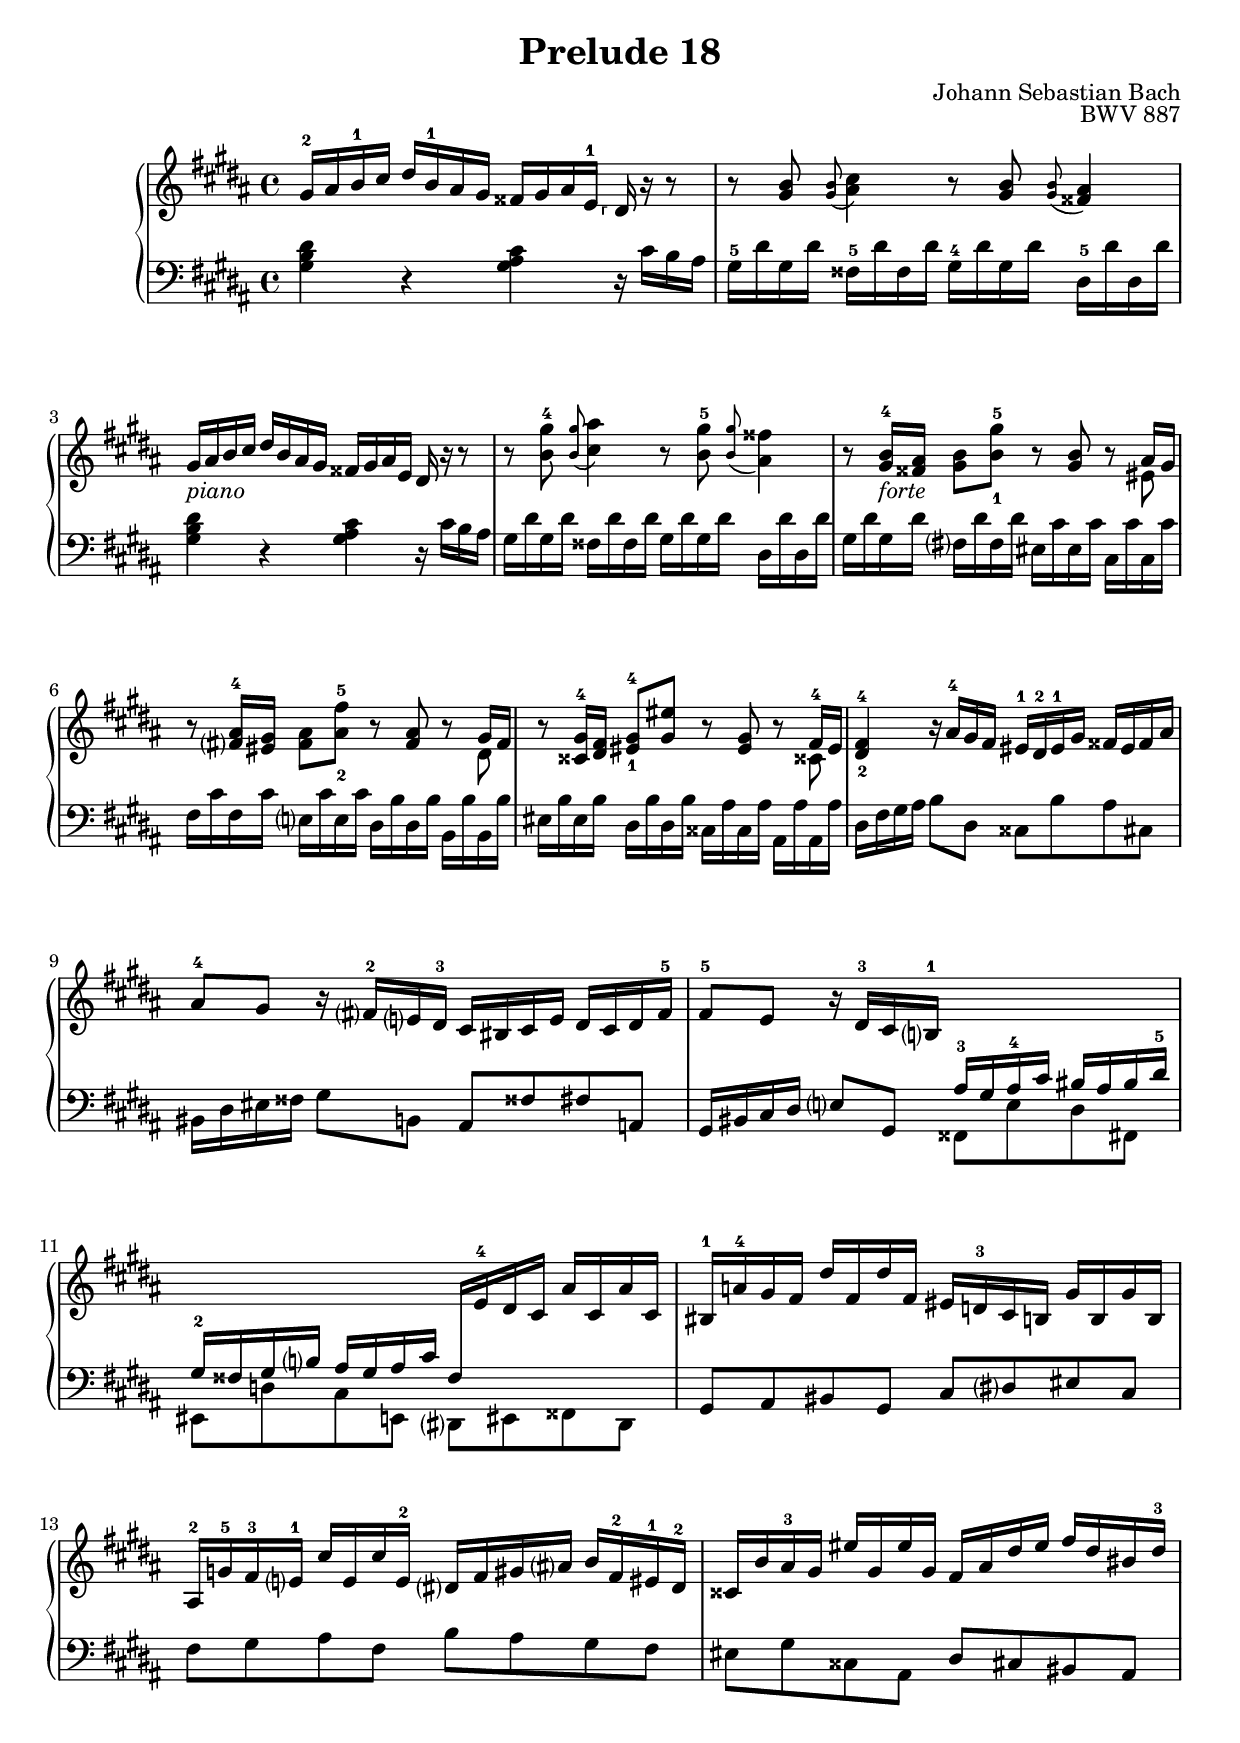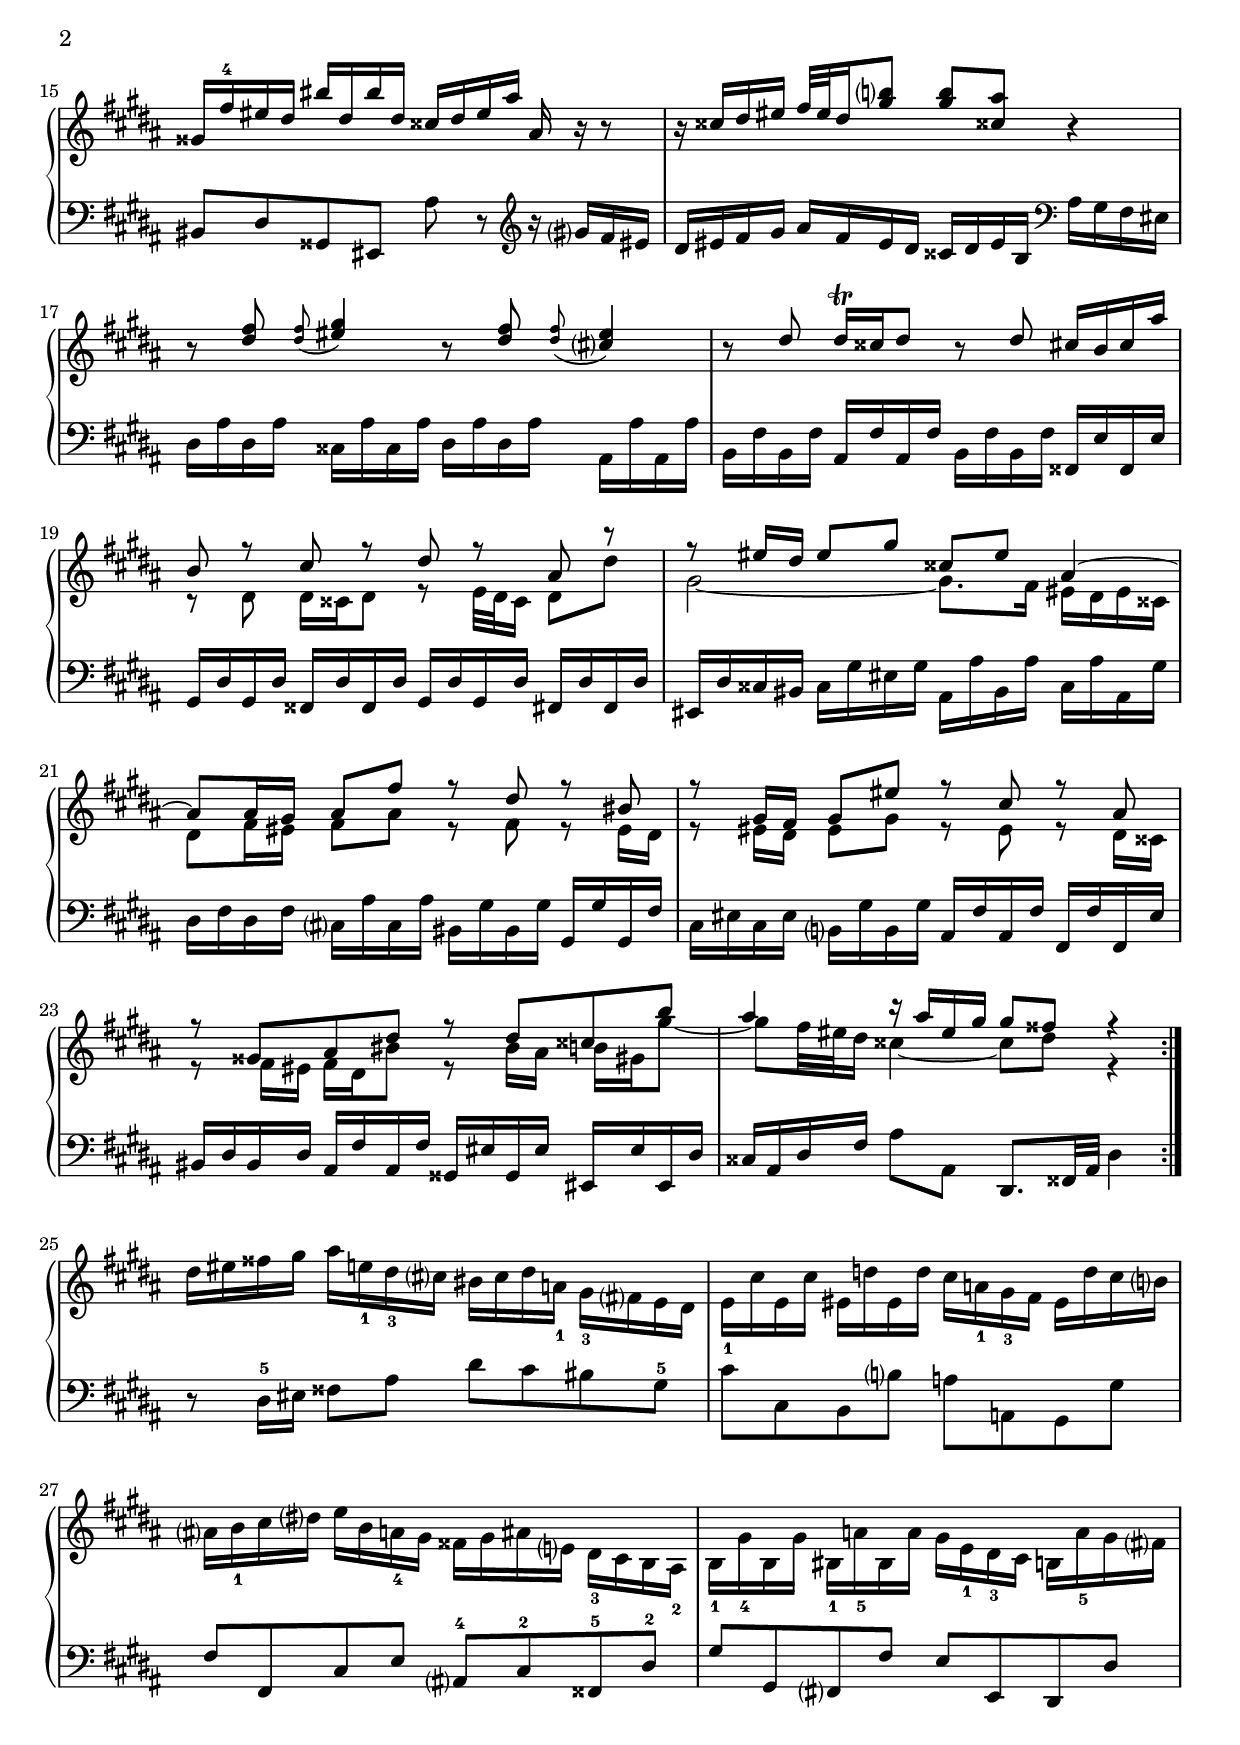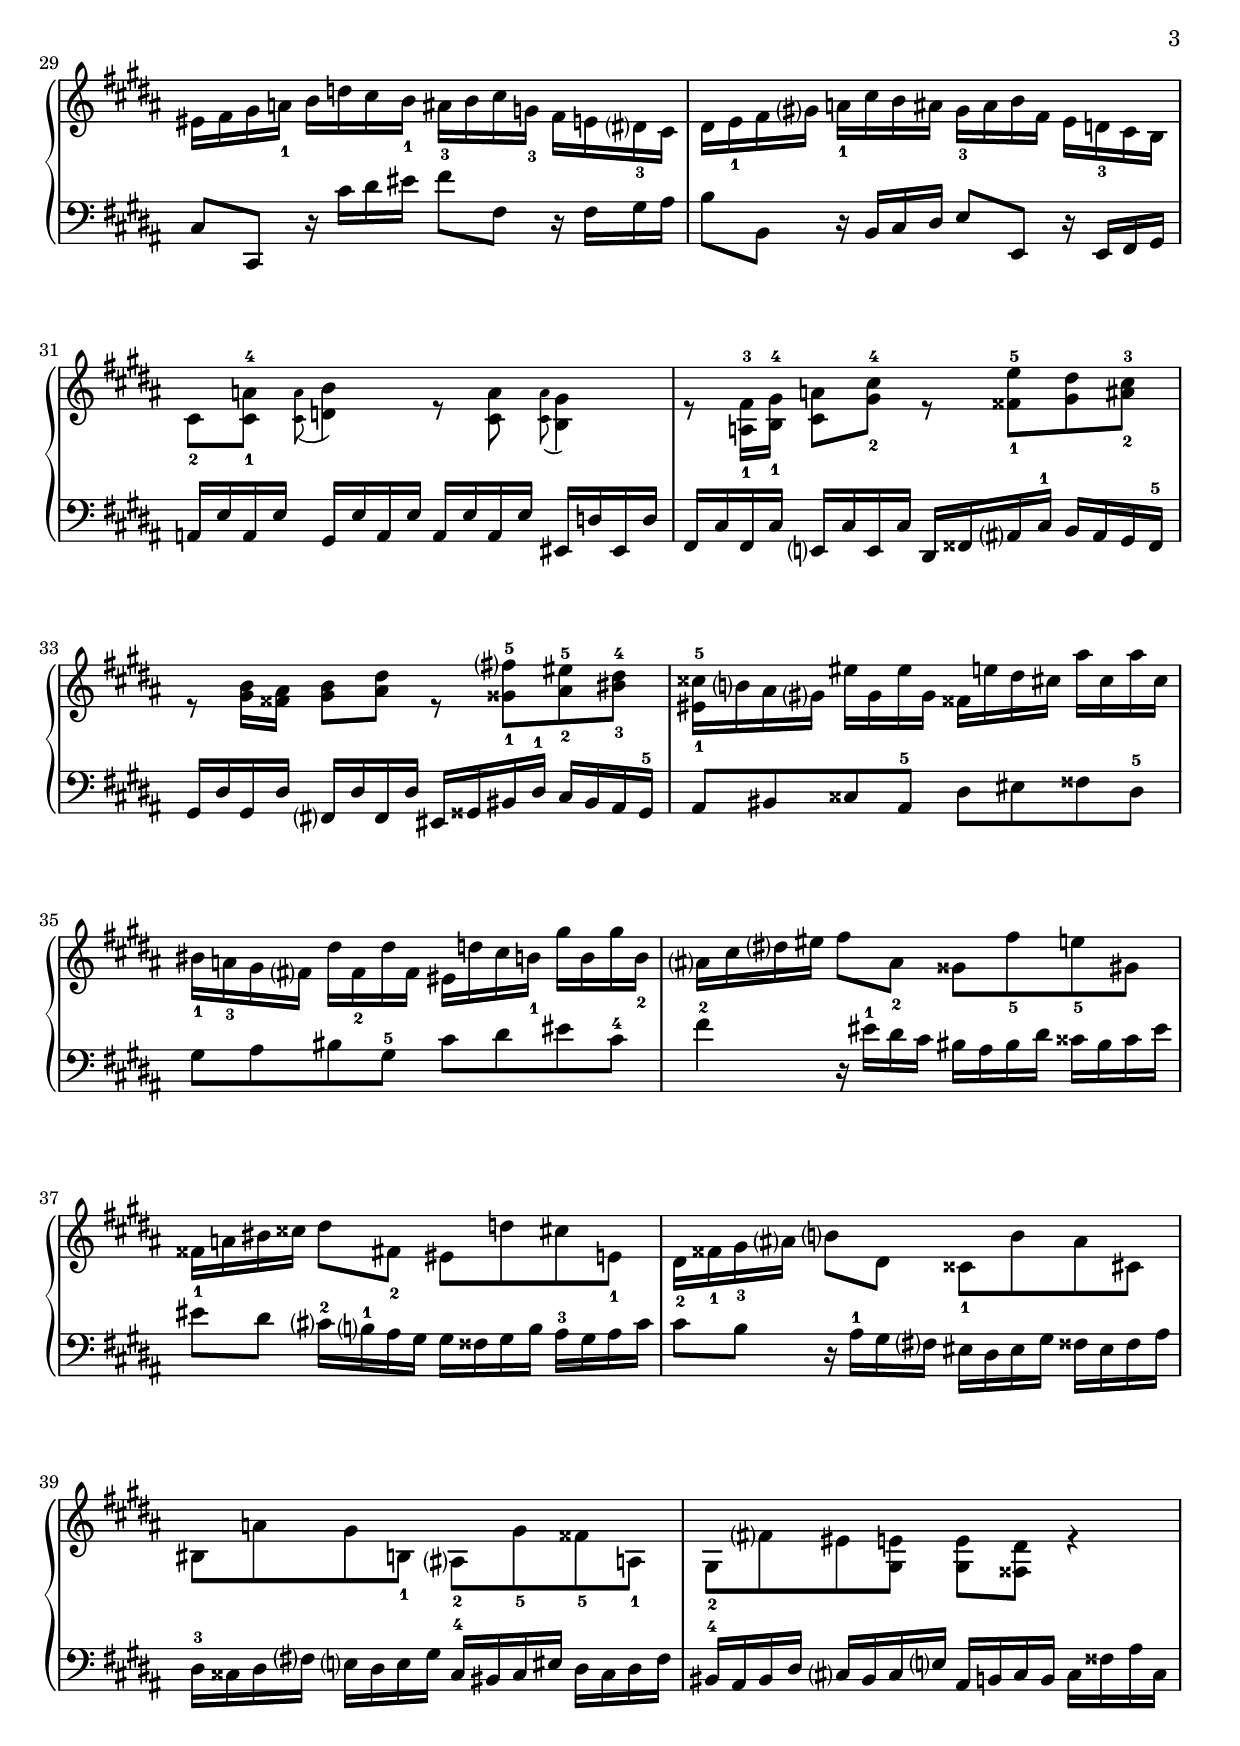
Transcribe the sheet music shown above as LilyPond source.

\version "2.20.0"

\header {
  title = "Prelude 18"
  composer = "Johann Sebastian Bach"
  opus = "BWV 887"
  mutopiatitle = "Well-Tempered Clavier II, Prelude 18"
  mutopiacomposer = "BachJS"
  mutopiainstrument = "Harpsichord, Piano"
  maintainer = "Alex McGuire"
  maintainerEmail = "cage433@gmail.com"
  version = "2.22.1"
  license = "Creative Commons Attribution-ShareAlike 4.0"
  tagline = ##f
}

global = {
  \key gis \minor
  \time 4/4
  \accidentalStyle modern-cautionary
}

\paper {
   ragged-bottom = ##f
   ragged-last-bottom = ##f
}
\include "articulate.ly"


clairnote-type = dn
% \include "include/clairnote.ly"


lhMark = \markup { 
  \path #0.1 #'((moveto -1 0)(rlineto 0 1.5)(rlineto 0.5 0))
}
rhMark = \markup { 
  \path #0.1 #'((moveto -1 0)(rlineto 0 -1.5)(rlineto 0.5 0))
}
                 
upper = \new Voice \relative c' {

    <gis'-2>16   ais b-1 cis 	dis b-1 ais gis  				fisis gis ais e-1              		\once \set fingeringOrientations=#'(left) <dis \finger"⸢"> r16 r8 				 		|
    r8 <gis b> 				\appoggiatura <gis b> <ais cis>4  		
                                                                                                      r8 <gis b> 				\appoggiatura <gis b> <fisis ais>4	|
  gis16_\markup {\italic "piano"} ais b cis 		
                                                   dis b ais gis  				fisis gis ais e              		dis r16 r8 				  		|
  r8 <b' gis'-4> 			\appoggiatura <b gis'> <cis ais'>4  		
                                                                                                      r8 <b gis'-5> 				\appoggiatura <b gis'> <ais fisis'>4	|
 
  % bar 5
  r8 <gis b-4>16_\markup {\italic "forte"} <fisis ais> 
                                                   <gis b>8 <b-1 gis'-5> 		r8 <gis b>8 				r8 << {ais16 gis} \\ eis8>> 		|
  r8 <fis ais-4>16 <eis gis> 	<fis ais>8 <ais-2 fis'-5> 		r8 <ais fis>8 				r8 << {gis16 fis} \\ dis8>> 		|
  r8 <cisis gis'-4>16 <dis fis> 	<eis-1 gis-4>8 <gis eis'>		 r8 <eis gis>8 				r8 << {fis16-4 eis} \\ cisis!8>> 		|
  <dis-2 fis-4>4			r16 ais'-4 gis fis			eis-1 dis-2 eis-1 gis 				fisis eis fisis ais |  
  
   % bar 9
   ais8-4 gis 				r16 fis-2 e dis-3 			cis bis cis e				dis cis dis fis-5			|
   fis8-5 e					r16 dis-3 cis b-1			\change Staff = "down"  \stemUp ais-3 gis  ais-4 cis 			
                                                                                                                                                       bis ais bis dis-5			|
   gis,-2 fisis gis b			ais gis ais cis				fisis, \change Staff = "up" e'-4 dis cis			
                                                                                                                                                       ais' cis, ais' cis,			|
   bis-1 a'-4 gis fis			dis' fis, dis' fis, 				eis d-3 cis b				gis' b, gis' b,			|
   
   % bar 13
   ais-2 g'-5 fis-3 e-1		cis' e, cis' e,-2				dis fis gis ais				b fis-2 eis-1 dis-2		|
   cisis b'ais-3 gis			eis' gis, eis' gis, 				fis ais dis eis				fis dis bis dis-3			|
   gisis, fis'-4 eis dis			bis' dis, bis' dis,				cisis dis eis ais				ais, r16 r8				|
   r16 cisis dis eis			fis32 eis dis16 <gis b>8		<gis b> <cisis,! ais'>			r4					|	
   
   %bar17
   r8 <dis fis>				\appoggiatura <dis fis> <eis gis>4
                                                                                                     r8 <dis fis>				\appoggiatura <dis fis> <cis eis>4	|
   r8 dis 					dis16\trill cisis dis8			r8 dis					cis16 b cis ais'			|
   
   <<
     {\voiceOne
       b,8 r8					cis r8					dis r8 					ais r8   				|
        r8 eis'16 dis			eis8	gis					cisis, eis					ais,4~				|
        
        %bar 21
        ais8 ais16 gis			ais8 fis'8					r8 dis					r8 bis				|
        r8 gis16 fis			gis8 eis'8					r8 cis					r8 ais				|
        r8 gisis				ais dis					r8 dis 					cisis b'				|
        ais4 					r16 ais eis gis				gis8 fisis					r4					|
     }
     \new Voice \relative c' {
       \voiceTwo 
        r8 dis				dis16 cisis dis8				r8 e32 dis cisis16				dis8 dis'			|
        gis,2~										gis8. fis16					eis dis eis cisis			|
        
        %bar 21
        dis8 fis16 eis			fis8 ais					r8 fis						r8 eis16 dis			|
        r8 eis16 dis			eis8	gis					r8 eis					r8 dis16 cisis			|
        r8 fis16 eis				fis dis  bis'8				r8 bis16 ais 				b gis gis'8~			|
        gis8 fis32 eis dis16		cisis4~					cisis8 dis					r4					\bar ":|." 


      %bar 25
      dis16 eis fisis gis			ais e-1 dis-3 cis			bis cis dis a-1				gis-3 fis e dis			|
      e-1 cis' e, cis'			eis, d' eis, d'				cis a-1 gis-3 fis				eis d'cis b				|
      ais b-1 cis dis 			e b a-4 gis				fisis gis ais e				dis-3 cis b ais-2		|
      b-1 gis'-4 b, gis'			bis,-1 a'-5 bis, a'			gis e-1 dis-3 cis			b a'-5 gis fis			|
      
      %bar 29
      eis fis gis a-1			b d cis b-1				ais-3 b cis g-3				fis e dis-3 cis			|
      dis e-1 fis gis			a-1 cis b ais				gis-3 ais b fis				e d-3 cis b			|
      cis8-2 <cis-1 a'-4>		\appoggiatura <cis a'> <d b'>4
                                                                                                     r8 <cis a'> 				\appoggiatura <cis a'> <b gis'>4 |
      r8 <a-1 fis'-3>16 <b-1 gis'-4>		
                                                  <cis a'>8 <gis'-2 cis-4> 		r8 <fisis-1 e'-5>			<gis dis'> <ais-2 cis-3>	|
                                                  
      %bar 33
      r8 <gis b>16 <fisis ais>	<gis b>8 <ais dis>			r8 <gisis-1 fis'-5>			<ais-2 eis'-5> <bis-3 dis-4> 	|
      <eis,-1 cisis'-5>16 b' ais gis	
                                                  eis' gis, eis' gis,				fisis e' dis cis				ais' cis, ais' cis,			|
      bis-1 a-3 gis fis			dis' fis,-2 dis' fis, 			eis d' cis b-1				gis' b, gis' b,-2			|
      ais cis dis eis			fis8 ais,-2					gisis fis'-5					e-5 gis,				|
      
      %bar 37
      fisis16-1 a bis cisis		dis8 fis,-2					eis d'						cis e,-1				|	
      dis16-2 fisis-1 gis-3 ais	b8 dis,					cisis-1 b'					ais cis,				|
      bis a'					gis b,-1					ais-2 gis'-5				fisis-5 a,-1			|
      gis-2 fis' 				eis <gis, e'>	 			<gis e'> <fisis dis'>			r4					|
     
     }
   >> \oneVoice
   
   
   
   
   
}

lower = \new Voice \relative c {

  <gis' b dis>4			r4 					<gis ais cis>				r16 cis b ais	 		|
  gis-5 dis' gis, dis'           	fisis,-5 dis' fisis, dis'           gis,-4 dis' gis, dis'      	 	dis,-5 dis' dis, dis'		  	|
  <gis, b dis>4		   	r4 					<gis ais cis> 				r16 cis b ais	 		|
  gis dis' gis, dis'           	fisis, dis' fisis, dis'           	gis, dis' gis, dis'      	 		dis, dis' dis, dis'		  	|
  
  % bar 5
  gis, dis' gis, dis'         	fis, dis' fis, dis'           	eis, cis' eis, cis'      	 		cis, cis' cis, cis'		  	|
  fis, cis' fis, cis'           	e, cis' e, cis'           		dis, b' dis, b'      	 		b, b' b, b'		  		|
  eis, b' eis, b'      	 	dis, b' dis, b'			cisis, ais' cisis, ais'			ais, ais' ais, ais'			|
  dis, fis gis ais			b8 dis,8				cisis b'					ais cis, 				|
  
  % bar 9
  bis16 dis eis fisis		gis8 b,				ais fisis'!					fis a,					|
  gis16 bis cis dis		e8 gis,				\stemDown fisis e'					dis fis,				|	
  eis d' 				cis e,					dis eis 					fisis dis				|
  \stemNeutral gis ais				bis gis				cis dis					eis cis				|
  
  %bar 13
  fis gis 				ais fis				b ais						gis fis				|
  eis gis				cisis, ais				dis cis 					bis ais				|
  bis dis				gisis, eis				ais' r8					\clef treble r16 gis' fis eis  |
  dis eis fis gis			ais fis eis dis			cisis dis eis b				\clef bass ais gis fis eis     |
  
  %bar 17
  dis ais' dis, ais'			cisis, ais' cisis, ais'		dis, ais' dis, ais'				ais, ais' ais, ais'			|
  b, fis' b, fis'			ais, fis' ais, fis'			b, fis' b, fis'				fisis, e' fisis, e'			|
  gis, dis' gis, dis'		fisis, dis' fisis, dis'		gis, dis' gis, dis'				fis, dis' fis, dis'			|
  eis, dis' cisis bis		cisis gis' eis gis			ais, ais' bis, ais'				cisis, ais' ais, gis'		|
  
  %bar 21
  dis fis dis fis			cis ais' cis, ais'			bis, gis' bis, gis'				gis, gis' gis, fis'			|
  cis eis cis eis			b gis' b, gis'			ais, fis' ais, fis' 				fis, fis' fis, eis'			|
  bis dis bis dis			ais fis' ais, fis' 			gisis, eis' gisis, eis'			eis, eis' eis, dis'			|
  cisis ais dis fis			ais8 ais, 				dis,8. fisis32 ais				dis4					|
  
  %bar 25
  r8 dis16-5 eis			fisis8 ais				dis cis 					bis gis-5				| 
  cis cis, 				b b'					a a,						gis gis'				|
  fis fis,				cis' e					ais,-4 cis-2				fisis,-5 dis'-2			|
  gis gis, 				fis fis'				e e,						dis dis'				|
  
  %bar 29
  cis8 cis,				r16 cis'' dis eis			fis8 fis,					r16 fis gis ais			|
  b8 b,				r16 b cis dis			e8 e,						r16 e fis gis			|
  a e' a, e'				gis, e' a, e'				a, e' a, e'					eis, d' eis, d'			|
  fis, cis' fis, cis'			e, cis' e, cis'			dis, fisis ais cis-1			b ais gis fisis-5			|
  
  %bar 33
  gis dis' gis, dis'		fis, dis' fis, dis'			eis, gisis bis dis-1			cis bis ais gisis-5		|
  ais8 bis				cisis ais-5				dis eis 					fisis dis-5				|
  gis ais				bis gis-5				cis dis					eis cis-4				|
  fis4-2				r16 eis-1 dis cis		bis ais bis dis				cisis bis cisis eis			|
  
  %bar 37
  eis8 dis				cis16-2 b-1 ais gis		gis fisis gis b				ais-3 gis ais cis			|
  cis8 b				r16 ais-1 gis fis			eis dis eis gis				fisis eis fisis ais			|
  dis,-3 cisis dis fis		e dis e gis				cisis,-4 bis cisis eis			dis cisis dis fis			|
  bis,-4 ais bis dis		cis bis cis e			ais, b cis b					cis fisis ais cis,			|
}


%%%%%%%%%%%%%%%%%%%%%%%%%%%%%%%%%%%%%%%%
% MIDI
\score {
  \articulate
  \new PianoStaff <<
 

 \new Staff="up" 
    << \global \clef treble

 \upper 
      >>
   \new Staff="down" 
    << \global \clef treble
       \lower
      >>
  >>  
  \midi { \tempo 4=72 }
  
}


%%%%%%%%%%%%%%%%%%%%%%%%%%%%%%%%%%%%%%%%
% Printed score
\score {
  \new PianoStaff << 
         	\set PianoStaff.midiInstrument = "harpsichord"
    \new Staff="up"
     << \global \clef treble
       \upper 
      >>
    \new Staff="down"
     << \global \clef bass
      \lower
      >>
  >>
  \layout { }
}

